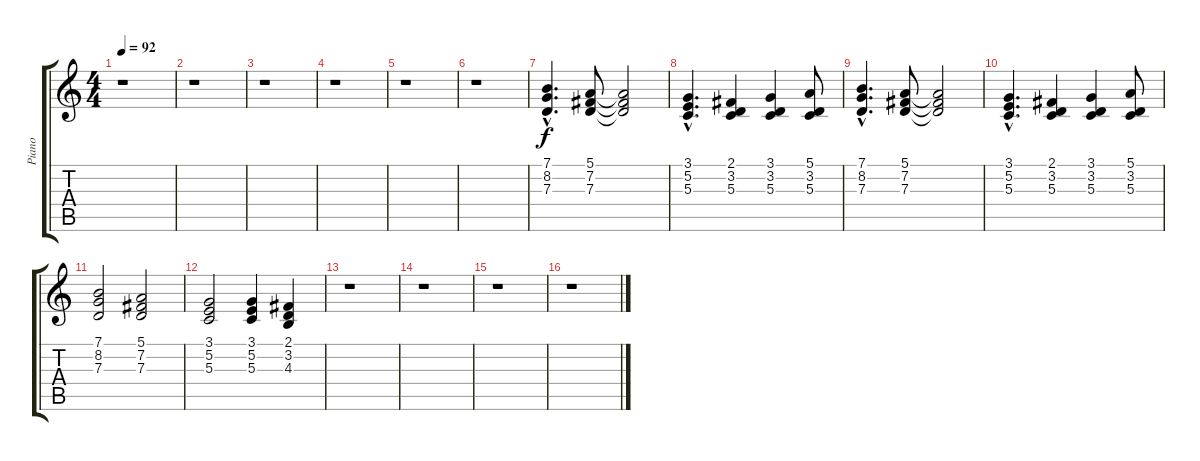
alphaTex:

\track ("Piano" "Piano") {instrument electricgrandpiano}
\staff {score tabs}
\tuning (E4 B3 G3 D3 A2 E2) {hide}
\ts (4 4)
\tempo 92
\clef g2
\ks c
r.1{dy f} |
r.1 |
r.1 |
r.1 |
r.1 |
r.1 |
(7.1{hac} 8.2{hac} 7.3{hac}).4{d} (5.1 7.2 7.3).8 (5.1{t} 7.2{t} 7.3{t}).2 |
(3.1{hac} 5.2{hac} 5.3{hac}).4{d} (2.1 3.2 5.3).4 (3.1 3.2 5.3).4 (5.1 3.2 5.3).8 |
(7.1{hac} 8.2{hac} 7.3{hac}).4{d} (5.1 7.2 7.3).8 (5.1{t} 7.2{t} 7.3{t}).2 |
(3.1{hac} 5.2{hac} 5.3{hac}).4{d} (2.1 3.2 5.3).4 (3.1 3.2 5.3).4 (5.1 3.2 5.3).8 |
(7.1 8.2 7.3).2 (5.1 7.2 7.3).2 |
(3.1 5.2 5.3).2 (3.1 5.2 5.3).4 (2.1 3.2 4.3).4 |
r.1 |
r.1 |
r.1 |
r.1
